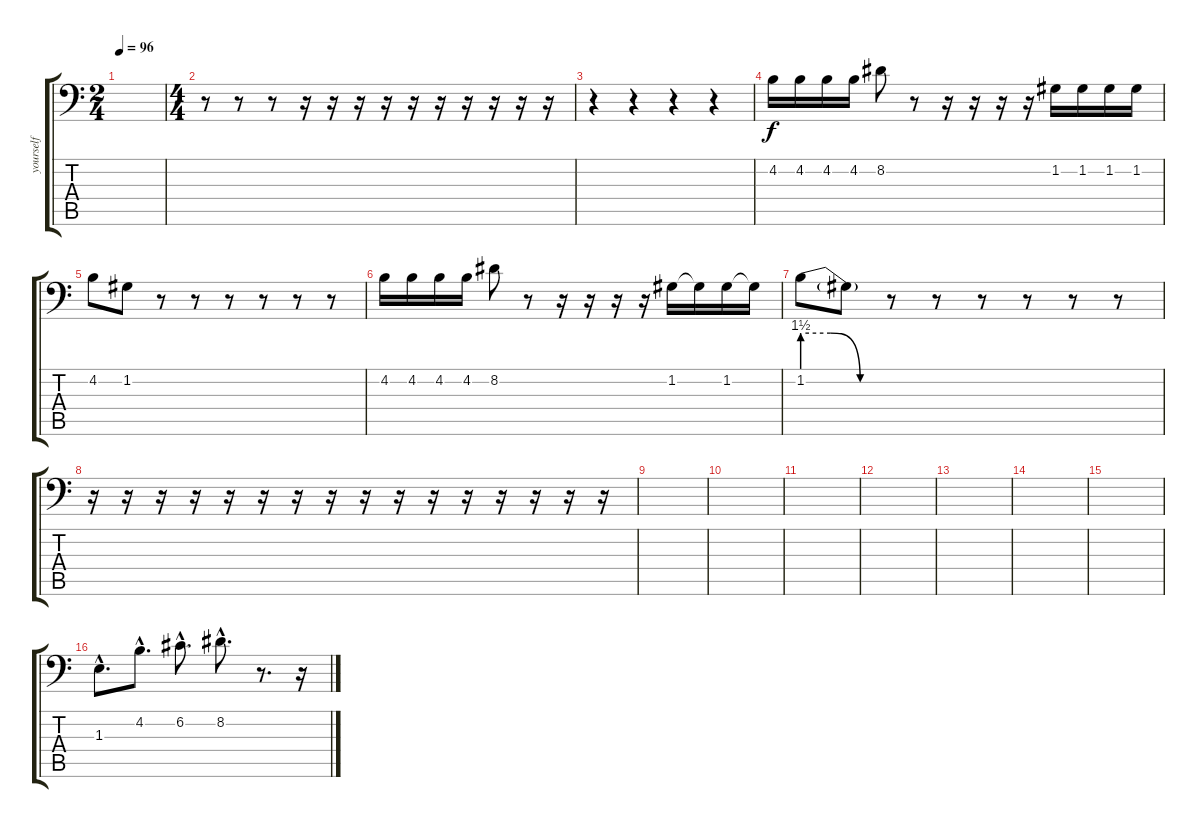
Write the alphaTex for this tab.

\track ("yourself" "yourself") {instrument trumpet}
\staff {score tabs}
\tuning (C4 G3 Eb3 Bb2 F2 Bb1) {hide}
\ts (2 4)
\tempo 96
\clef f4
\ks c
|
\ts (4 4)
r.8 r.8 r.8 r.16 r.16 r.16 r.16 r.16 r.16 r.16 r.16 r.16 r.16 |
r.4 r.4 r.4 r.4 |
4.2.16 4.2.16 4.2.16 4.2.16 8.2.8 r.8 r.16 r.16 r.16 r.16 1.2.16 1.2.16 1.2.16 1.2.16 |
4.2.8 1.2.8 r.8 r.8 r.8 r.8 r.8 r.8 |
4.2.16 4.2.16 4.2.16 4.2.16 8.2.8 r.8 r.16 r.16 r.16 r.16 1.2.16 1.2{t}.16 1.2.16 1.2{t}.16 |
1.2{be (custom 0 6 20 6 41 0 60 0)}.8 1.2{t}.8 r.8 r.8 r.8 r.8 r.8 r.8 |
r.16 r.16 r.16 r.16 r.16 r.16 r.16 r.16 r.16 r.16 r.16 r.16 r.16 r.16 r.16 r.16 |
|
|
|
|
|
|
|
1.3{hac}.8{d} 4.2{hac}.8{d} 6.2{hac}.8{d} 8.2{hac}.8{d} r.8{d} r.16
